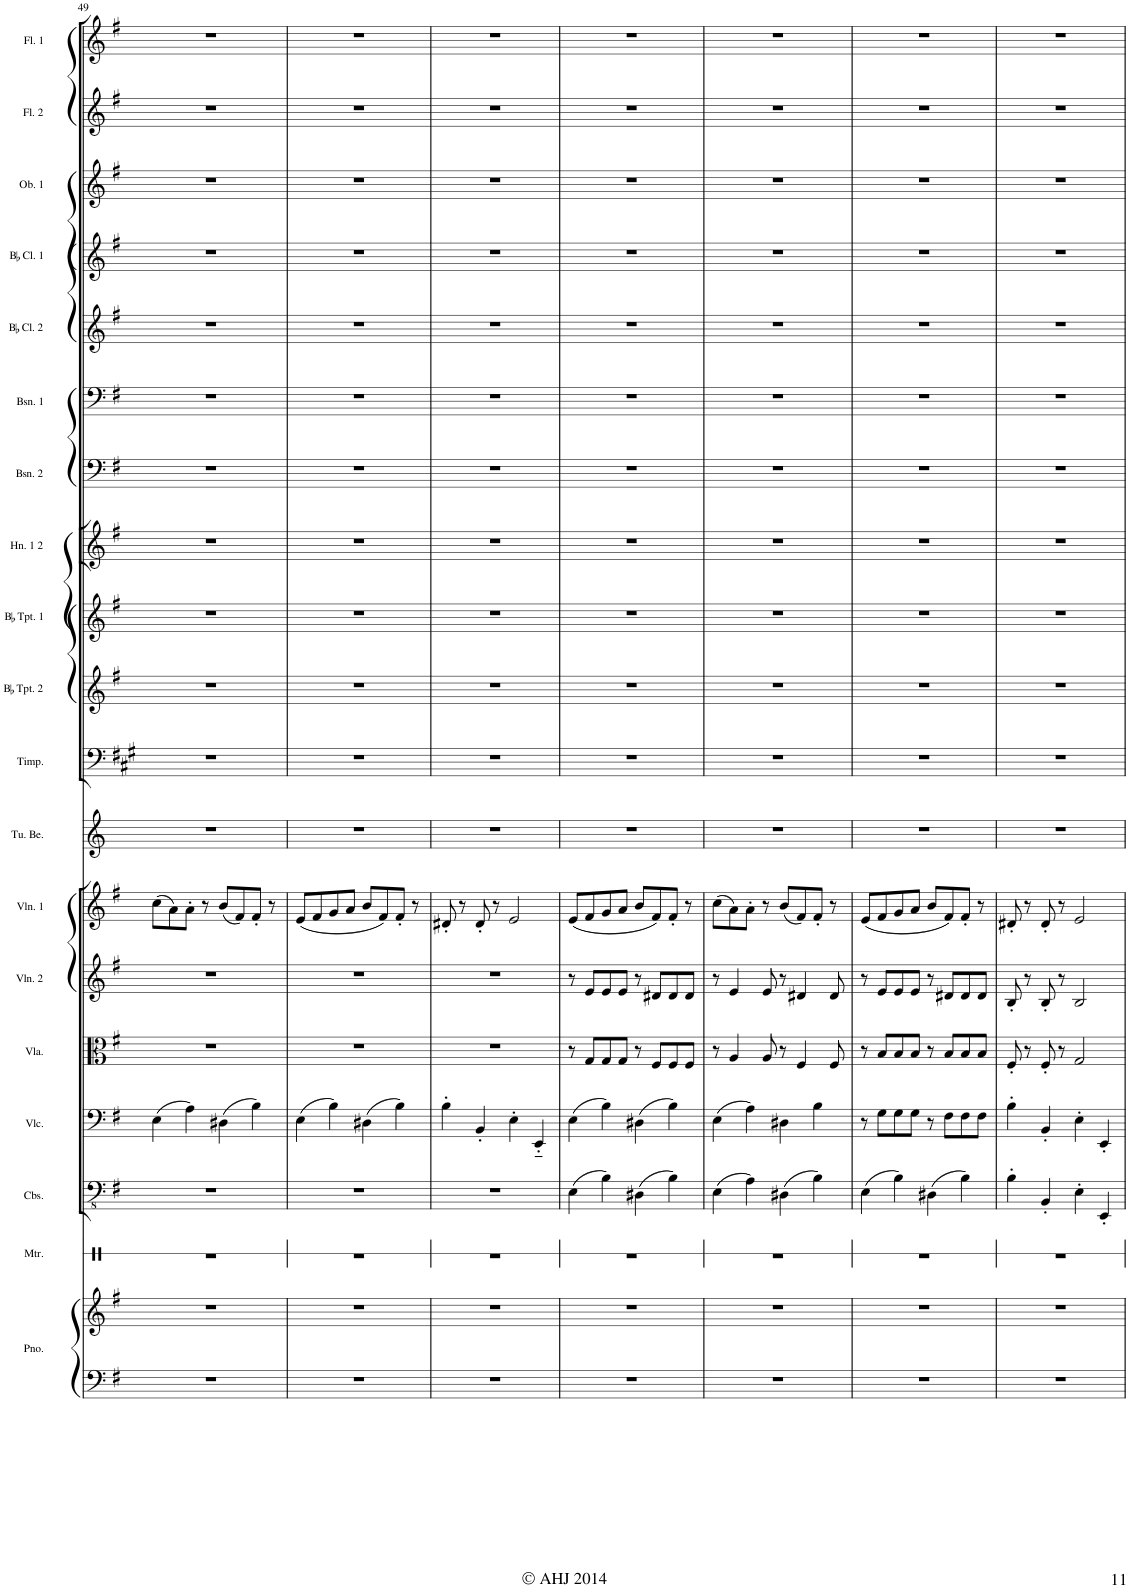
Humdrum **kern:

**kern	**kern	**kern	**kern	**kern	**kern	**kern	**kern	**kern	**kern	**kern	**kern	**kern	**kern	**kern	**kern	**kern	**kern	**kern	**kern
*part19	*part19	*part18	*part17	*part16	*part15	*part14	*part13	*part12	*part11	*part10	*part9	*part8	*part7	*part6	*part5	*part4	*part3	*part2	*part1
*staff20	*staff19	*staff18	*staff17	*staff16	*staff15	*staff14	*staff13	*staff12	*staff11	*staff10	*staff9	*staff8	*staff7	*staff6	*staff5	*staff4	*staff3	*staff2	*staff1
*I"Piano	*	*I"Metronome	*I"Contrabass	*I"Violoncello	*I"Viola	*I"Violin 2	*I"Violin 1	*I"Tubular Bells	*I"Timpani	*I"BaccidentalFlat Trumpet 2	*I"BaccidentalFlat Trumpet 1	*I"Horn 1 2	*I"Bassoon 2	*I"Bassoon 1	*I"BaccidentalFlat Clarinet 2	*I"BaccidentalFlat Clarinet 1	*I"Oboe 1	*I"Flute 2	*I"Flute 1
*I'Pno.	*	*I'Mtr.	*I'Cbs.	*I'Vlc.	*I'Vla.	*I'Vln. 2	*I'Vln. 1	*I'Tu. Be.	*I'Timp.	*I'BaccidentalFlat Tpt. 2	*I'BaccidentalFlat Tpt. 1	*I'Hn. 1 2	*I'Bsn. 2	*I'Bsn. 1	*I'BaccidentalFlat Cl. 2	*I'BaccidentalFlat Cl. 1	*I'Ob. 1	*I'Fl. 2	*I'Fl. 1
!!LO:PB:g=z
*clefF4	*clefG2	*clefX	*clefFv4	*clefF4	*clefC3	*clefG2	*clefG2	*clefG2	*clefF4	*clefG2	*clefG2	*clefG2	*clefF4	*clefF4	*clefG2	*clefG2	*clefG2	*clefG2	*clefG2
*	*	*	*	*	*	*	*	*	*	*ITrd1c2	*ITrd1c2	*ITrd4c7	*	*	*ITrd1c2	*ITrd1c2	*	*	*
*k[f#]	*k[f#]	*k[]	*k[f#]	*k[f#]	*k[f#]	*k[f#]	*k[f#]	*k[]	*k[f#c#g#]	*k[f#]	*k[f#]	*k[f#]	*k[f#]	*k[f#]	*k[f#]	*k[f#]	*k[f#]	*k[f#]	*k[f#]
*M4/4	*M4/4	*M4/4	*M4/4	*M4/4	*M4/4	*M4/4	*M4/4	*M4/4	*M4/4	*M4/4	*M4/4	*M4/4	*M4/4	*M4/4	*M4/4	*M4/4	*M4/4	*M4/4	*M4/4
=49	=49	=49	=49	=49	=49	=49	=49	=49	=49	=49	=49	=49	=49	=49	=49	=49	=49	=49	=49
1r	1r	1r	1r	(4E\	1r	1r	(8cc\L	1r	1r	1r	1r	1r	1r	1r	1r	1r	1r	1r	1r
.	.	.	.	.	.	.	8a\)	.	.	.	.	.	.	.	.	.	.	.	.
.	.	.	.	4A\)	.	.	8a'\J	.	.	.	.	.	.	.	.	.	.	.	.
.	.	.	.	.	.	.	8r	.	.	.	.	.	.	.	.	.	.	.	.
.	.	.	.	(4D#X\	.	.	(8b/L	.	.	.	.	.	.	.	.	.	.	.	.
.	.	.	.	.	.	.	8f#/)	.	.	.	.	.	.	.	.	.	.	.	.
.	.	.	.	4B\)	.	.	8f#'/J	.	.	.	.	.	.	.	.	.	.	.	.
.	.	.	.	.	.	.	8r	.	.	.	.	.	.	.	.	.	.	.	.
=50	=50	=50	=50	=50	=50	=50	=50	=50	=50	=50	=50	=50	=50	=50	=50	=50	=50	=50	=50
1r	1r	1r	1r	(4E\	1r	1r	(8e/L	1r	1r	1r	1r	1r	1r	1r	1r	1r	1r	1r	1r
.	.	.	.	.	.	.	8f#/	.	.	.	.	.	.	.	.	.	.	.	.
.	.	.	.	4B\)	.	.	8g/	.	.	.	.	.	.	.	.	.	.	.	.
.	.	.	.	.	.	.	8a/J	.	.	.	.	.	.	.	.	.	.	.	.
.	.	.	.	(4D#X\	.	.	8b/L	.	.	.	.	.	.	.	.	.	.	.	.
.	.	.	.	.	.	.	8f#/)	.	.	.	.	.	.	.	.	.	.	.	.
.	.	.	.	4B\)	.	.	8f#'/J	.	.	.	.	.	.	.	.	.	.	.	.
.	.	.	.	.	.	.	8r	.	.	.	.	.	.	.	.	.	.	.	.
=51	=51	=51	=51	=51	=51	=51	=51	=51	=51	=51	=51	=51	=51	=51	=51	=51	=51	=51	=51
1r	1r	1r	1r	4B'\	1r	1r	8d#X'/	1r	1r	1r	1r	1r	1r	1r	1r	1r	1r	1r	1r
.	.	.	.	.	.	.	8r	.	.	.	.	.	.	.	.	.	.	.	.
.	.	.	.	4BB'/	.	.	8d#'/	.	.	.	.	.	.	.	.	.	.	.	.
.	.	.	.	.	.	.	8r	.	.	.	.	.	.	.	.	.	.	.	.
.	.	.	.	4E'\	.	.	2e/	.	.	.	.	.	.	.	.	.	.	.	.
.	.	.	.	4EE'~/	.	.	.	.	.	.	.	.	.	.	.	.	.	.	.
=52	=52	=52	=52	=52	=52	=52	=52	=52	=52	=52	=52	=52	=52	=52	=52	=52	=52	=52	=52
1r	1r	1r	(4EE\	(4E\	8r	8r	(8e/L	1r	1r	1r	1r	1r	1r	1r	1r	1r	1r	1r	1r
.	.	.	.	.	8G/L	8e/L	8f#/	.	.	.	.	.	.	.	.	.	.	.	.
.	.	.	4BB\)	4B\)	8G/	8e/	8g/	.	.	.	.	.	.	.	.	.	.	.	.
.	.	.	.	.	8G/J	8e/J	8a/J	.	.	.	.	.	.	.	.	.	.	.	.
.	.	.	(4DD#X\	(4D#X\	8r	8r	8b/L	.	.	.	.	.	.	.	.	.	.	.	.
.	.	.	.	.	8F#/L	8d#X/L	8f#/)	.	.	.	.	.	.	.	.	.	.	.	.
.	.	.	4BB\)	4B\)	8F#/	8d#/	8f#'/J	.	.	.	.	.	.	.	.	.	.	.	.
.	.	.	.	.	8F#/J	8d#/J	8r	.	.	.	.	.	.	.	.	.	.	.	.
=53	=53	=53	=53	=53	=53	=53	=53	=53	=53	=53	=53	=53	=53	=53	=53	=53	=53	=53	=53
1r	1r	1r	(4EE\	(4E\	8r	8r	(8cc\L	1r	1r	1r	1r	1r	1r	1r	1r	1r	1r	1r	1r
.	.	.	.	.	4A/	4e/	8a\)	.	.	.	.	.	.	.	.	.	.	.	.
.	.	.	4AA\)	4A\)	.	.	8a'\J	.	.	.	.	.	.	.	.	.	.	.	.
.	.	.	.	.	8A/	8e/	8r	.	.	.	.	.	.	.	.	.	.	.	.
.	.	.	(4DD#X\	4D#X\	8r	8r	(8b/L	.	.	.	.	.	.	.	.	.	.	.	.
.	.	.	.	.	4F#/	4d#X/	8f#/)	.	.	.	.	.	.	.	.	.	.	.	.
.	.	.	4BB\)	4B\	.	.	8f#'/J	.	.	.	.	.	.	.	.	.	.	.	.
.	.	.	.	.	8F#/	8d#/	8r	.	.	.	.	.	.	.	.	.	.	.	.
=54	=54	=54	=54	=54	=54	=54	=54	=54	=54	=54	=54	=54	=54	=54	=54	=54	=54	=54	=54
1r	1r	1r	(4EE\	8r	8r	8r	(8e/L	1r	1r	1r	1r	1r	1r	1r	1r	1r	1r	1r	1r
.	.	.	.	8G\L	8B/L	8e/L	8f#/	.	.	.	.	.	.	.	.	.	.	.	.
.	.	.	4BB\)	8G\	8B/	8e/	8g/	.	.	.	.	.	.	.	.	.	.	.	.
.	.	.	.	8G\J	8B/J	8e/J	8a/J	.	.	.	.	.	.	.	.	.	.	.	.
.	.	.	(4DD#X\	8r	8r	8r	8b/L	.	.	.	.	.	.	.	.	.	.	.	.
.	.	.	.	8F#\L	8B/L	8d#X/L	8f#/)	.	.	.	.	.	.	.	.	.	.	.	.
.	.	.	4BB\)	8F#\	8B/	8d#/	8f#'/J	.	.	.	.	.	.	.	.	.	.	.	.
.	.	.	.	8F#\J	8B/J	8d#/J	8r	.	.	.	.	.	.	.	.	.	.	.	.
=55	=55	=55	=55	=55	=55	=55	=55	=55	=55	=55	=55	=55	=55	=55	=55	=55	=55	=55	=55
1r	1r	1r	4BB'\	4B'\	8F#'/	8B'/	8d#X'/	1r	1r	1r	1r	1r	1r	1r	1r	1r	1r	1r	1r
.	.	.	.	.	8r	8r	8r	.	.	.	.	.	.	.	.	.	.	.	.
.	.	.	4BBB'/	4BB'/	8F#'/	8B'/	8d#'/	.	.	.	.	.	.	.	.	.	.	.	.
.	.	.	.	.	8r	8r	8r	.	.	.	.	.	.	.	.	.	.	.	.
.	.	.	4EE'\	4E'\	2G/	2B/	2e/	.	.	.	.	.	.	.	.	.	.	.	.
.	.	.	4EEE'/	4EE'/	.	.	.	.	.	.	.	.	.	.	.	.	.	.	.
=	=	=	=	=	=	=	=	=	=	=	=	=	=	=	=	=	=	=	=
*-	*-	*-	*-	*-	*-	*-	*-	*-	*-	*-	*-	*-	*-	*-	*-	*-	*-	*-	*-
